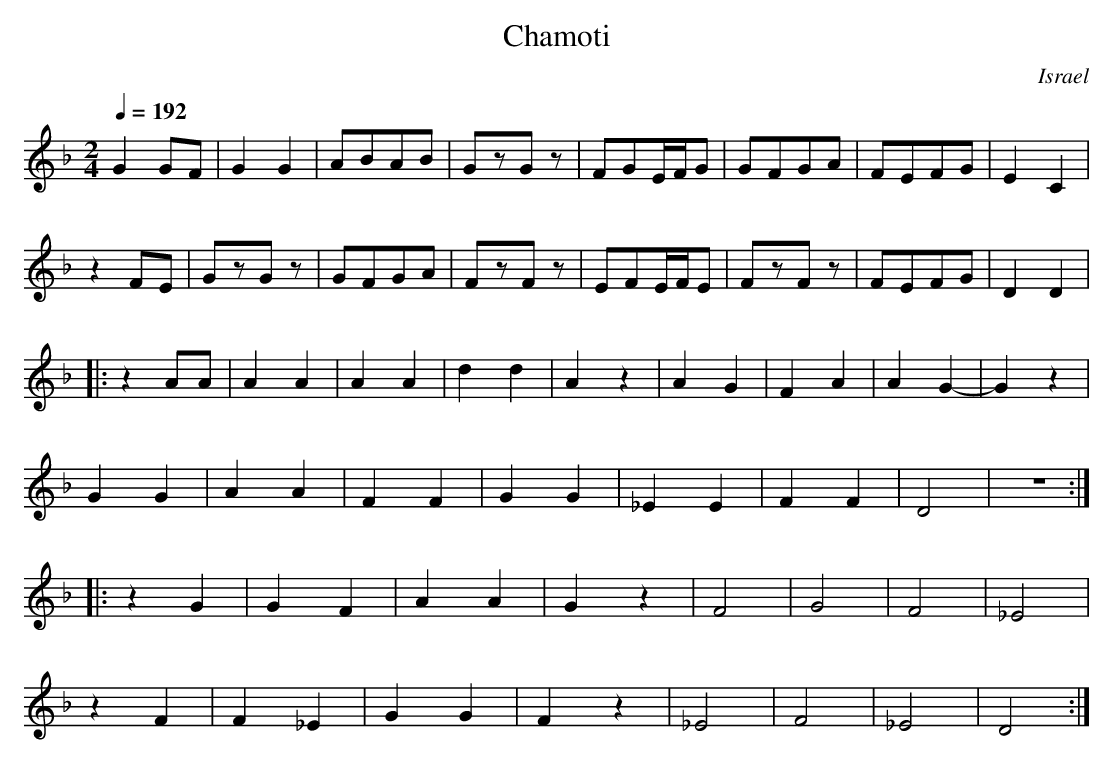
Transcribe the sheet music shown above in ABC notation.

X:1
T: Chamoti
O: Israel
M: 2/4
L: 1/8
Q: 1/4=192
K: Dm
!drum!\
  G2GF|G2G2 |ABAB|GzGz|FGE/F/G|GFGA|FEFG|E2C2 |
  z2FE|GzGz |GFGA|FzFz|EFE/F/E|FzFz|FEFG|D2D2 |
|:z2AA|A2A2 |A2A2|d2d2|A2z2   |A2G2|F2A2|A2G2-|G2z2|
  G2G2|A2A2 |F2F2|G2G2|_E2E2  |F2F2|D4  |z4   :|
|:z2G2|G2F2 |A2A2|G2z2|F4     |G4  |F4  |_E4  |
  z2F2|F2_E2|G2G2|F2z2|_E4    |F4  |_E4 |D4   :|
